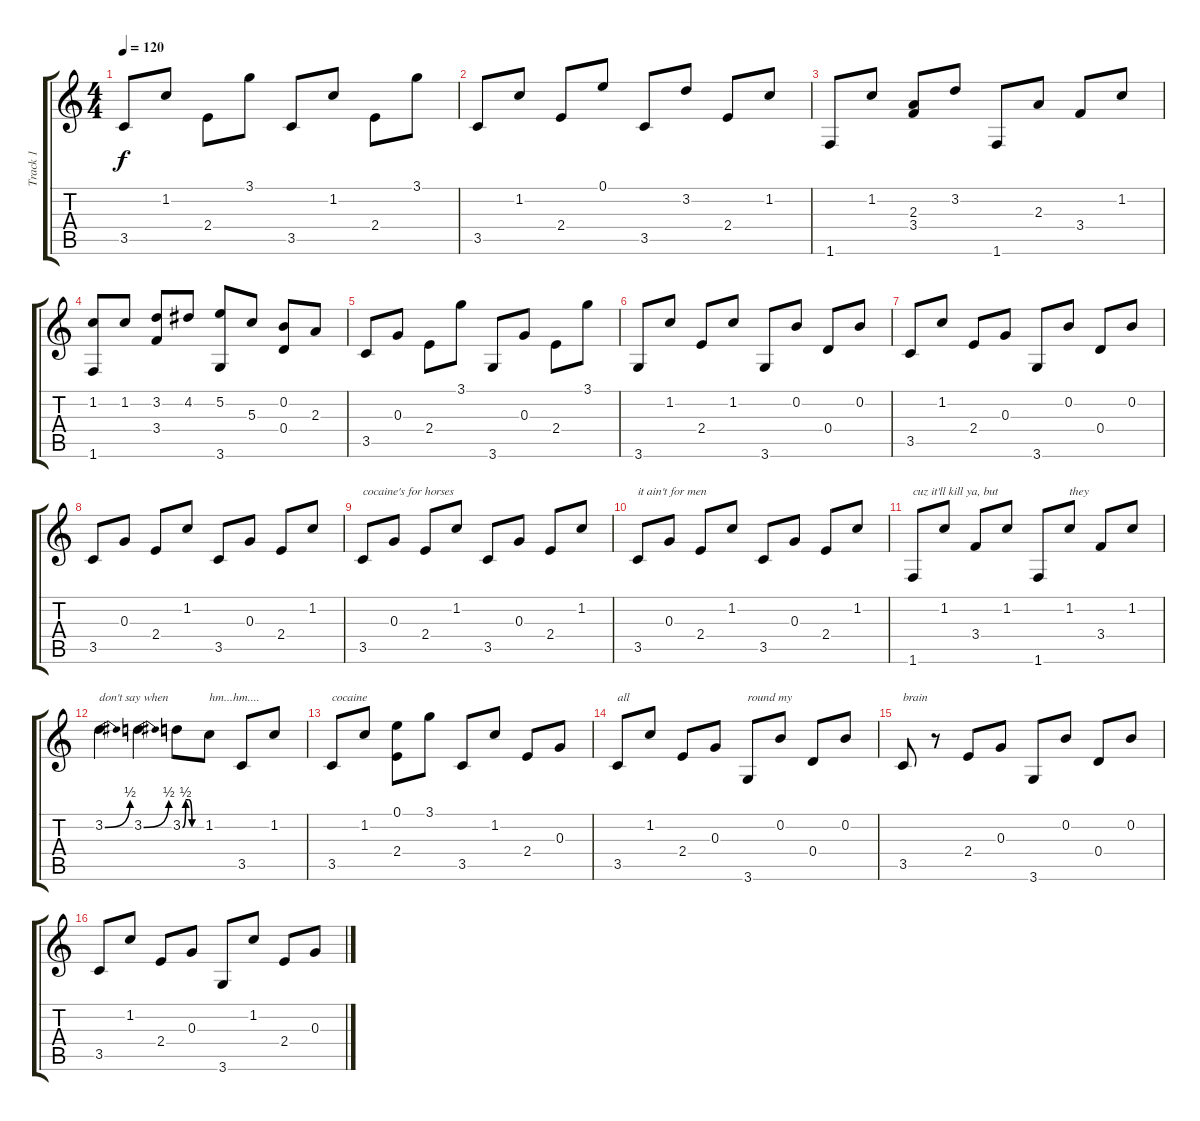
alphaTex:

\track ("Track 1" "Track 1") {instrument acousticguitarsteel}
\staff {score tabs}
\tuning (E4 B3 G3 D3 A2 E2) {hide}
\ts (4 4)
\tempo 120
\clef g2
\ks c
3.5.8{dy f} 1.2.8 2.4.8 3.1.8 3.5.8 1.2.8 2.4.8 3.1.8 |
3.5.8 1.2.8 2.4.8 0.1.8 3.5.8 3.2.8 2.4.8 1.2.8 |
1.6.8 1.2.8 (2.3 3.4).8 3.2.8 1.6.8 2.3.8 3.4.8 1.2.8 |
(1.2 1.6).8 1.2.8 (3.2 3.4).8 4.2.8 (5.2 3.6).8 5.3.8 (0.2 0.4).8 2.3.8 |
3.5.8 0.3.8 2.4.8 3.1.8 3.6.8 0.3.8 2.4.8 3.1.8 |
3.6.8 1.2.8 2.4.8 1.2.8 3.6.8 0.2.8 0.4.8 0.2.8 |
3.5.8 1.2.8 2.4.8 0.3.8 3.6.8 0.2.8 0.4.8 0.2.8 |
3.5.8 0.3.8 2.4.8 1.2.8 3.5.8 0.3.8 2.4.8 1.2.8 |
3.5.8{txt "cocaine's for horses"} 0.3.8 2.4.8 1.2.8 3.5.8 0.3.8 2.4.8 1.2.8 |
3.5.8{txt "it ain't for men"} 0.3.8 2.4.8 1.2.8 3.5.8 0.3.8 2.4.8 1.2.8 |
1.6.8{txt "cuz it'll kill ya, but"} 1.2.8 3.4.8 1.2.8 1.6.8 1.2.8{txt "they"} 3.4.8 1.2.8 |
3.2{be (bend 0 0 60 2)}.4{txt "don't say when"} 3.2{be (bend 0 0 60 2)}.4 3.2{be (custom 0 0 10 2 20 2 30 0 60 0)}.8 1.2.8{txt "hm...hm...."} 3.5.8 1.2.8 |
3.5.8{txt "cocaine"} 1.2.8 (0.1 2.4).8 3.1.8 3.5.8 1.2.8 2.4.8 0.3.8 |
3.5.8{txt "all"} 1.2.8 2.4.8 0.3.8 3.6.8{txt "round my"} 0.2.8 0.4.8 0.2.8 |
3.5.8{txt "brain"} r.8 2.4.8 0.3.8 3.6.8 0.2.8 0.4.8 0.2.8 |
3.5.8 1.2.8 2.4.8 0.3.8 3.6.8 1.2.8 2.4.8 0.3.8
